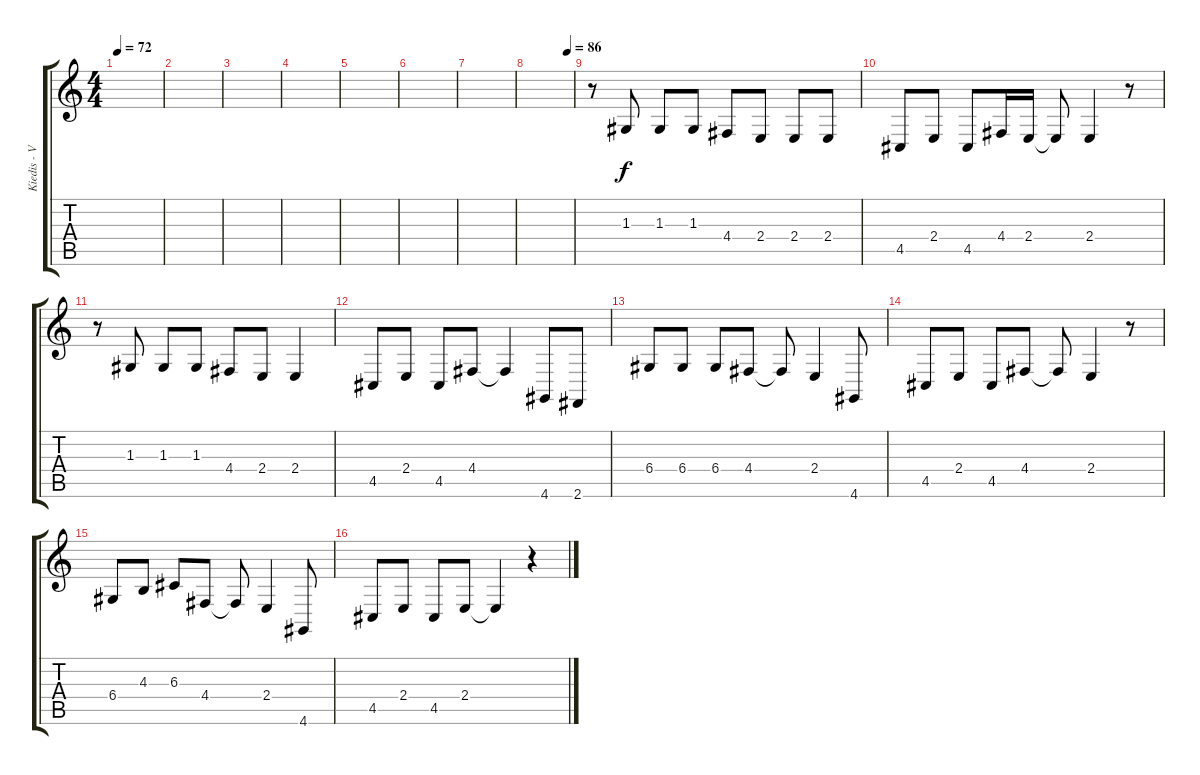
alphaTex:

\track ("Kiedis - Voice" "Kiedis - V") {instrument bassoon}
\staff {score tabs}
\tuning (E4 B3 G3 D3 A2 E2) {hide}
\ts (4 4)
\tempo 72
\clef g2
\ks c
|
|
|
|
|
|
|
\tempo (86 0.875)
|
r.8 1.3.8 1.3.8 1.3.8 4.4.8 2.4.8 2.4.8 2.4.8 |
4.5.8 2.4.8 4.5.8 4.4.16 2.4.16 2.4{t}.8 2.4.4 r.8 |
r.8 1.3.8 1.3.8 1.3.8 4.4.8 2.4.8 2.4.4 |
4.5.8 2.4.8 4.5.8 4.4.8 4.4{t}.4 4.6.8 2.6.8 |
6.4.8 6.4.8 6.4.8 4.4.8 4.4{t}.8 2.4.4 4.6.8 |
4.5.8 2.4.8 4.5.8 4.4.8 4.4{t}.8 2.4.4 r.8 |
6.4.8 4.3.8 6.3.8 4.4.8 4.4{t}.8 2.4.4 4.6.8 |
4.5.8 2.4.8 4.5.8 2.4.8 2.4{t}.4 r.4
